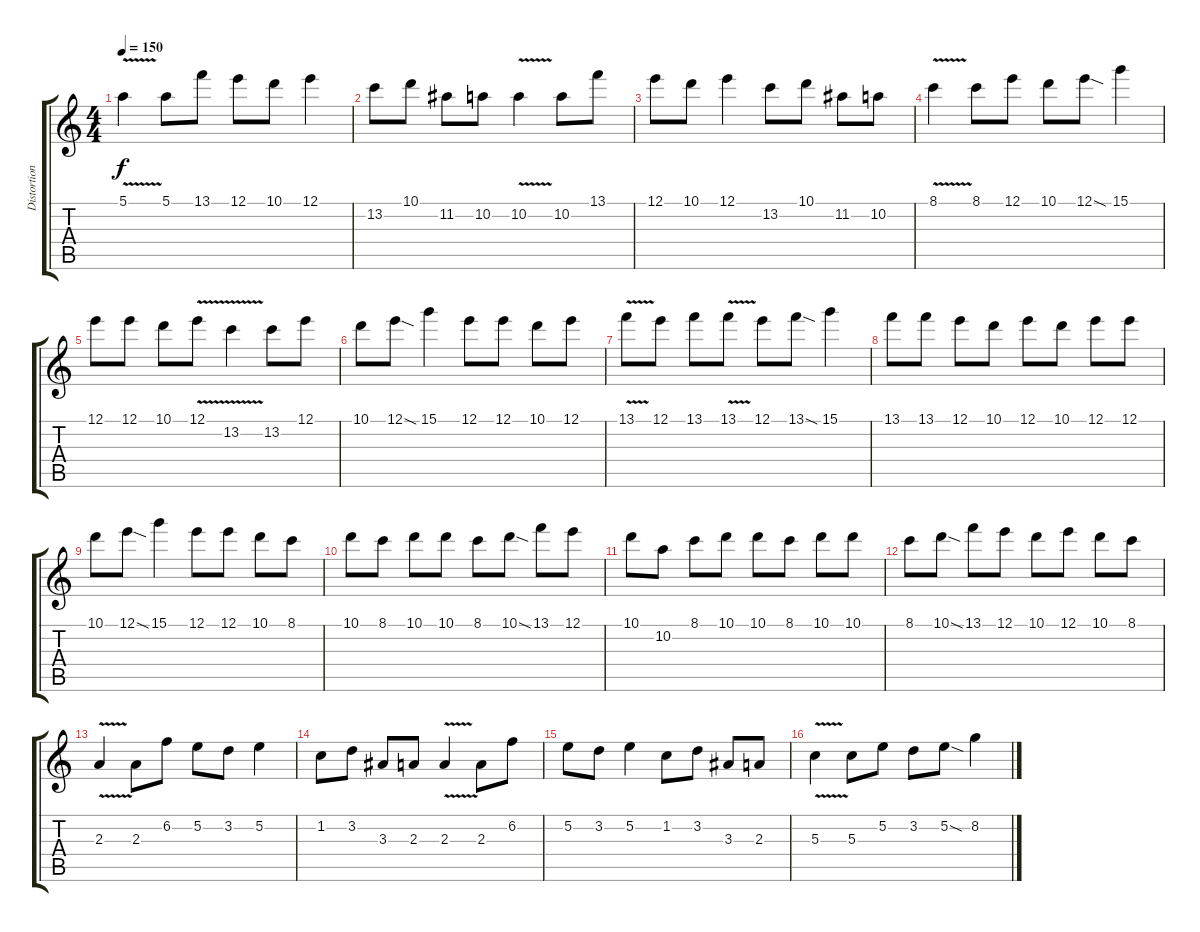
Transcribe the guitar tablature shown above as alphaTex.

\track ("Distortion Guitar (lead+solo)" "Distortion") {instrument distortionguitar}
\staff {score tabs}
\tuning (E4 B3 G3 D3 A2 E2) {hide}
\ts (4 4)
\tempo 150
\clef g2
\ks c
5.1{v}.4{dy f} 5.1.8 13.1.8 12.1.8 10.1.8 12.1.4 |
13.2.8 10.1.8 11.2.8 10.2.8 10.2{v}.4 10.2.8 13.1.8 |
12.1.8 10.1.8 12.1.4 13.2.8 10.1.8 11.2.8 10.2.8 |
8.1{v}.4 8.1.8 12.1.8 10.1.8 12.1{sod}.8 15.1.4 |
12.1.8 12.1.8 10.1.8 12.1{v}.8 13.2{v}.4 13.2.8 12.1.8 |
10.1.8 12.1{sod}.8 15.1.4 12.1.8 12.1.8 10.1.8 12.1.8 |
13.1{v}.8 12.1.8 13.1.8 13.1{v}.8 12.1.8 13.1{sod}.8 15.1.4 |
13.1.8 13.1.8 12.1.8 10.1.8 12.1.8 10.1.8 12.1.8 12.1.8 |
10.1.8 12.1{sod}.8 15.1.4 12.1.8 12.1.8 10.1.8 8.1.8 |
10.1.8 8.1.8 10.1.8 10.1.8 8.1.8 10.1{sod}.8 13.1.8 12.1.8 |
10.1.8 10.2.8 8.1.8 10.1.8 10.1.8 8.1.8 10.1.8 10.1.8 |
8.1.8 10.1{sod}.8 13.1.8 12.1.8 10.1.8 12.1.8 10.1.8 8.1.8 |
2.3{v}.4 2.3.8 6.2.8 5.2.8 3.2.8 5.2.4 |
1.2.8 3.2.8 3.3.8 2.3.8 2.3{v}.4 2.3.8 6.2.8 |
5.2.8 3.2.8 5.2.4 1.2.8 3.2.8 3.3.8 2.3.8 |
5.3{v}.4 5.3.8 5.2.8 3.2.8 5.2{sod}.8 8.2.4
